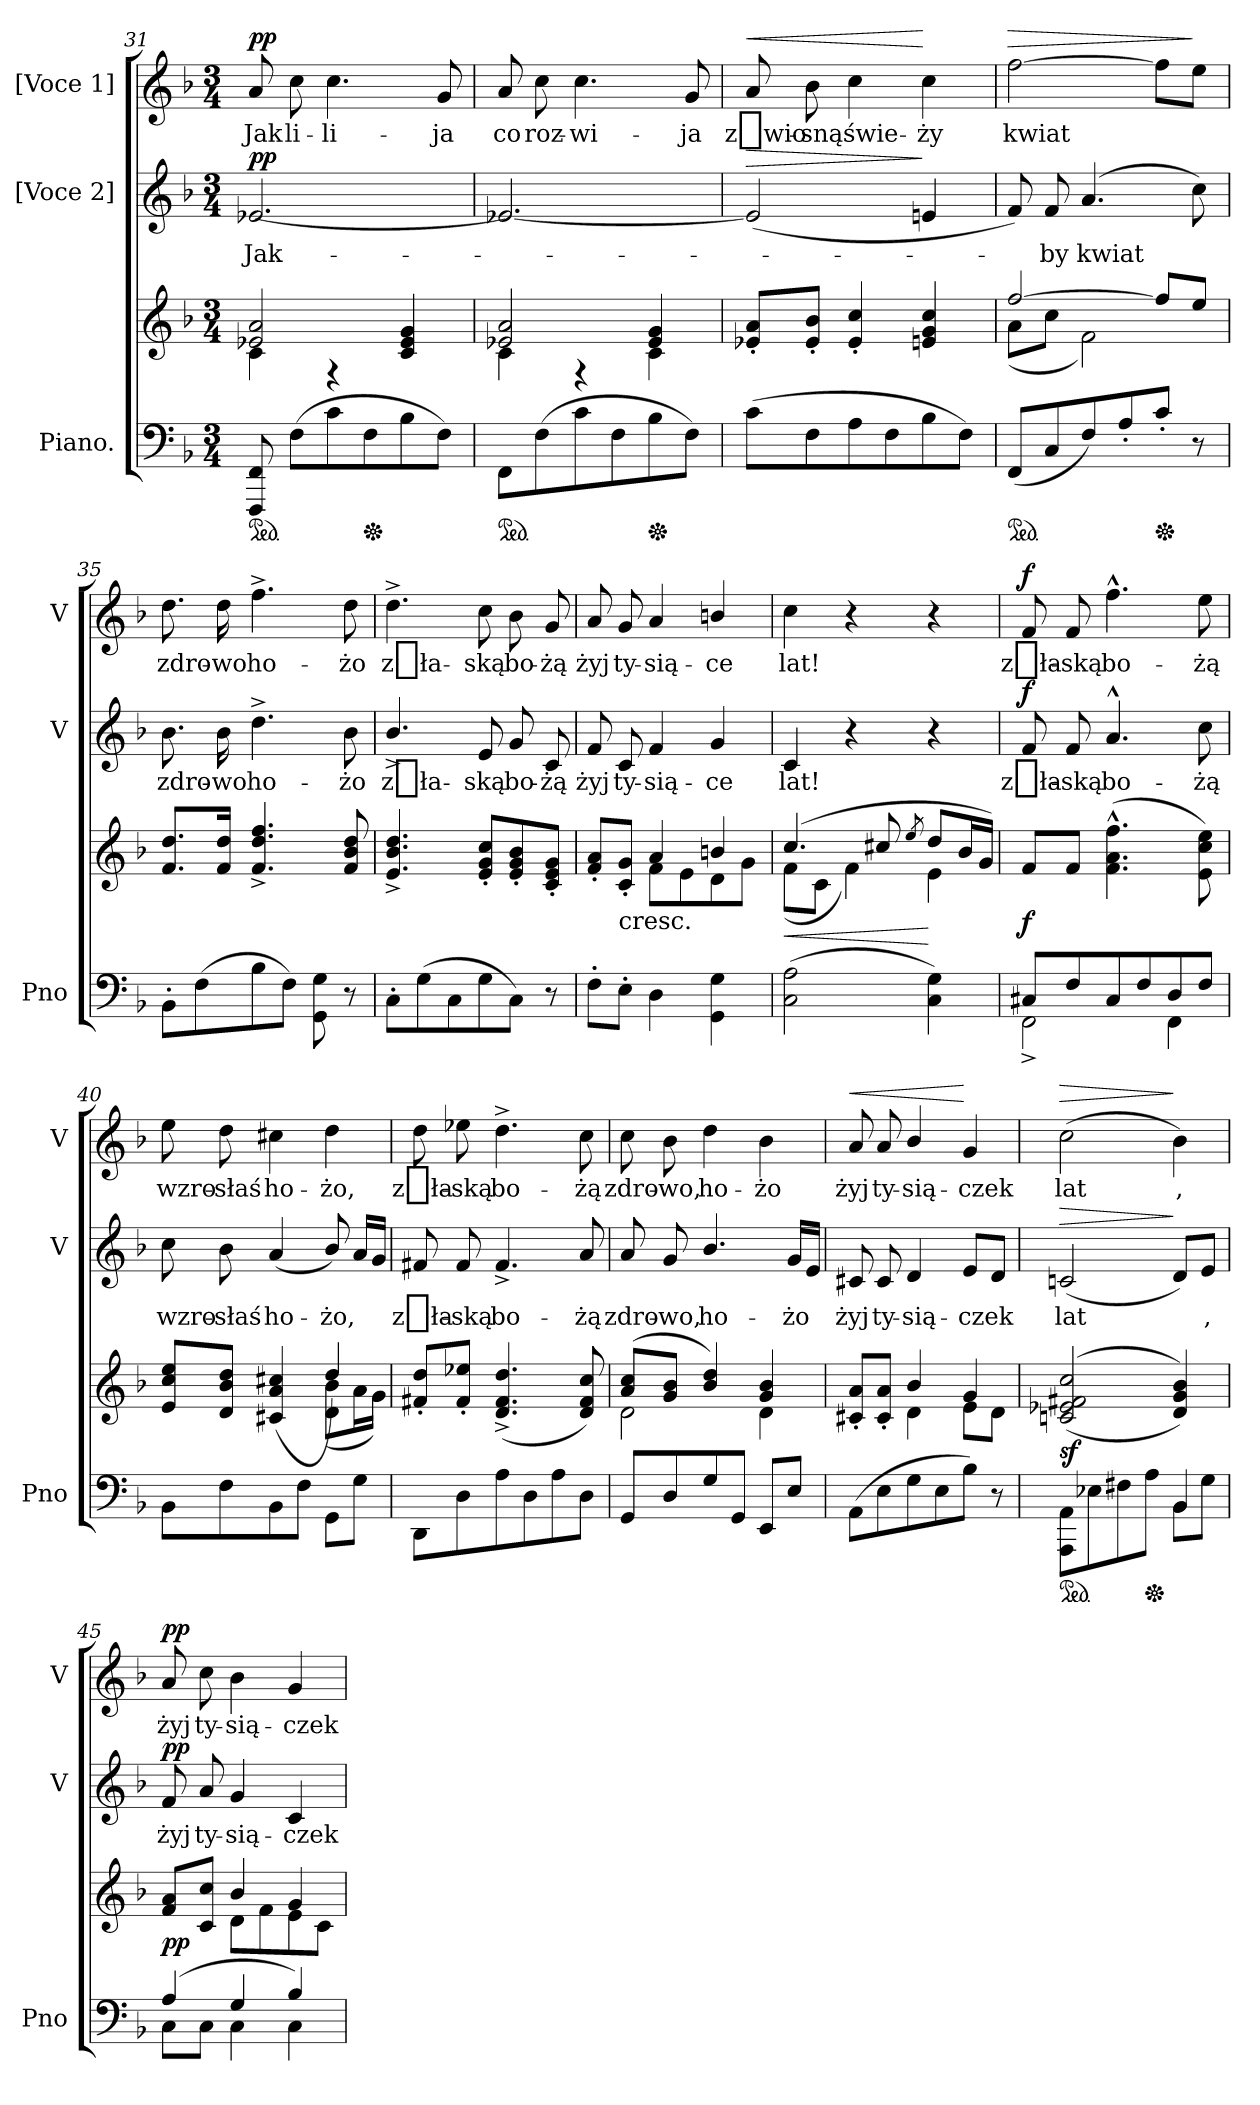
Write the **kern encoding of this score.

**kern	**kern	**dynam	**kern	**text	**dynam	**kern	**text	**dynam
*part3	*part3	*part3	*part2	*part2	*part2	*part1	*part1	*part1
*staff4	*staff3	*staff3/4	*staff2	*staff2	*staff2	*staff1	*staff1	*staff1
*I"Piano.	*	*	*I"[Voce 2]	*	*	*I"[Voce 1]	*	*
*I'Pno	*	*	*I'V	*	*	*I'V	*	*
*clefF4	*clefG2	*	*clefG2	*	*	*clefG2	*	*
*k[b-]	*k[b-]	*	*k[b-]	*	*	*k[b-]	*	*
*F:	*F:	*	*F:	*	*	*F:	*	*
*M3/4	*M3/4	*	*M3/4	*	*	*M3/4	*	*
=31	=31	=31	=31	=31	=31	=31	=31	=31
*	*^	*	*	*	*	*	*	*
!	!	!	!	!	!	!LO:DY:a	!	!	!LO:DY:a
*ped	*	*	*	*	*	*	*	*	*
8FFF/ 8FF/	2e-X/ 2a/	4c\	.	[2.e-X/	Jak-	pp	8a/	Jak	pp
(8F\L	.	.	.	.	.	.	8cc\	li-	.
8c\	.	4r	.	.	.	.	4.cc\	-li-	.
*Xped	*	*	*	*	*	*	*	*	*
8F\	.	.	.	.	.	.	.	.	.
8B-\	4c/ 4e-/ 4g/	4ryy	.	.	.	.	.	.	.
8F\J)	.	.	.	.	.	.	8g/	-ja	.
=32	=32	=32	=32	=32	=32	=32	=32	=32	=32
*ped	*	*	*	*	*	*	*	*	*
8FF\L	2e-X/ 2a/	4c\	.	2.e-X/_	.	.	8a/	co	.
(8F\	.	.	.	.	.	.	8cc\	roz-	.
8c\	.	4r	.	.	.	.	4.cc\	-wi-	.
8F\	.	.	.	.	.	.	.	.	.
*Xped	*	*	*	*	*	*	*	*	*
8B-\	4e-/ 4g/	4c\	.	.	.	.	.	.	.
8F\J)	.	.	.	.	.	.	8g/	-ja	.
*	*v	*v	*	*	*	*	*	*	*
=33	=33	=33	=33	=33	=33	=33	=33	=33
!	!	!	!	!	!LO:HP:a	!	!	!LO:HP:a
(8c\L	8e-X'/ 8a'/L	.	(2e-/]	.	>	8a/	z_wio-	<
8F\	8e-'/ 8b-'/J	.	.	.	.	8b-\	-sną	.
8A\	4e-'/ 4cc'/	.	.	.	.	4cc\	świe-	.
8F\	.	.	.	.	.	.	.	.
8B-\	4en/ 4g/ 4cc/	.	4en/	.	]	4cc\	-ży	[
8F\J)	.	.	.	.	.	.	.	.
=34	=34	=34	=34	=34	=34	=34	=34	=34
*	*^	*	*	*	*	*	*	*
!	!	!	!	!	!	!	!	!	!LO:HP:a
*ped	*	*	*	*	*	*	*	*	*
(8FF/L	[2ff/	(8a\L	.	8f/)	.	.	[2ff\	kwiat	>
8C/	.	8cc\J	.	8f/	-by	.	.	.	.
8F/)	.	2f\)	.	(4.a/	kwiat	.	.	.	.
8A'/	.	.	.	.	.	.	.	.	.
*Xped	*	*	*	*	*	*	*	*	*
8c'/J	8ff/L]	.	.	.	.	.	8ff\L]	.	.
8r	8ee/J	.	.	8cc\)	.	.	8ee\J	.	]
*	*v	*v	*	*	*	*	*	*	*
=35	=35	=35	=35	=35	=35	=35	=35	=35
8BB-'\L	8.f/ 8.dd/L	.	8.b-\	zdro-	.	8.dd\	zdro-	.
(8F\	.	.	.	.	.	.	.	.
.	16f/ 16dd/Jk	.	16b-\	-wo	.	16dd\	-wo	.
8B-\	4.f^/ 4.dd^/ 4.ff^/	.	4.dd^\	ho-	.	4.ff^\	ho-	.
8F\J)	.	.	.	.	.	.	.	.
8GG\ 8G\	.	.	.	.	.	.	.	.
8r	8f/ 8b-/ 8dd/	.	8b-\	-żo	.	8dd\	-żo	.
=36	=36	=36	=36	=36	=36	=36	=36	=36
8C'\L	4.e^/ 4.b-^/ 4.dd^/	.	4.b-^/	z_ła-	.	4.dd^\	z_ła-	.
(8G\	.	.	.	.	.	.	.	.
8C\	.	.	.	.	.	.	.	.
8G\	8e'/ 8g'/ 8cc'/L	.	8e/	-ską	.	8cc\	-ską	.
8C\J)	8e'/ 8g'/ 8b-'/	.	8g/	bo-	.	8b-\	bo-	.
8r	8c'/ 8e'/ 8g'/J	.	8c/	-żą	.	8g/	-żą	.
=37	=37	=37	=37	=37	=37	=37	=37	=37
*	*^	*	*	*	*	*	*	*
8F'\L	8f'/ 8a'/L	4ryy	.	8f/	żyj	.	8a/	żyj	.
!	!LO:TX:c:t=cresc.	!	!	!	!	!	!	!	!
8E'\J	8c'/ 8g'/J	.	.	8c/	ty-	.	8g/	ty-	.
4D\	4a/	8f\L	.	4f/	-sią-	.	4a/	-sią-	.
.	.	8e\	.	.	.	.	.	.	.
4GG\ 4G\	4bn/	8d\	.	4g/	-ce	.	4bn/	-ce	.
.	.	8g\J	.	.	.	.	.	.	.
=38	=38	=38	=38	=38	=38	=38	=38	=38	=38
(2C\ 2A\	(4.cc/	(>8f\L	<	4c/	lat!	.	4cc\	lat!	.
.	.	8c\J	.	.	.	.	.	.	.
.	.	4f\)	.	4r	.	.	4r	.	.
.	8cc#X/	.	.	.	.	.	.	.	.
.	8qee/	.	.	.	.	.	.	.	.
4C\ 4G\)	8dd/L	4e\	[	4r	.	.	4r	.	.
.	16b-/L	.	.	.	.	.	.	.	.
.	16g/JJ)	.	.	.	.	.	.	.	.
*	*v	*v	*	*	*	*	*	*	*
=39	=39	=39	=39	=39	=39	=39	=39	=39
*^	*	*	*	*	*	*	*	*
!	!	!	!	!	!	!LO:DY:a	!	!	!LO:DY:a
8C#X/L	2FF^\	8f/L	f	8f/	z_ła-	f	8f/	z_ła-	f
8F/	.	8f/J	.	8f/	-ską	.	8f/	-ską	.
8C#/	.	(4.f^^\ 4.a^^\ 4.ff^^\	.	4.a^^/	bo-	.	4.ff^^\	bo-	.
8F/	.	.	.	.	.	.	.	.	.
8D/	4FF\	.	.	.	.	.	.	.	.
8F/J	.	8e\ 8cc\ 8ee\)	.	8cc\	-żą	.	8ee\	-żą	.
*v	*v	*	*	*	*	*	*	*	*
=40	=40	=40	=40	=40	=40	=40	=40	=40
*	*^	*	*	*	*	*	*	*
8BB-\L	8e/ 8cc/ 8ee/L	2ryy	.	8cc\	wzro-	.	8ee\	wzro-	.
8F\	8d/ 8b-/ 8dd/J	.	.	8b-\	-słaś	.	8dd\	-słaś	.
8BB-\	(>4c#X/ 4a/ 4cc#X/	.	.	(4a/	ho-	.	4cc#X\	ho-	.
8F\J	.	.	.	.	.	.	.	.	.
8GG\L	4dd/)	(>8d\ 8b-\L	.	8b-/)	-żo,	.	4dd\	-żo,	.
8G\J	.	16a\L	.	16a/LL	.	.	.	.	.
.	.	16g\JJ)	.	16g/JJ	.	.	.	.	.
*	*v	*v	*	*	*	*	*	*	*
=41	=41	=41	=41	=41	=41	=41	=41	=41
8DD\L	8f#X'/ 8dd'/L	.	8f#X/	z_ła-	.	8dd\	z_ła-	.
8D\	8f#'/ 8ee-X'/J	.	8f#/	-ską	.	8ee-X\	-ską	.
8A\	(>4.d^/ 4.f#^/ 4.dd^/	.	4.f#^/	bo-	.	4.dd^\	bo-	.
8D\	.	.	.	.	.	.	.	.
8A\	.	.	.	.	.	.	.	.
8D\J	8d/ 8f#/ 8cc/)	.	8a/	-żą	.	8cc\	-żą	.
=42	=42	=42	=42	=42	=42	=42	=42	=42
*	*^	*	*	*	*	*	*	*
8GG/L	(<8a/ 8cc/L	2d\	.	8a/	zdro-	.	8cc\	zdro-	.
8D/	8g/ 8b-/J	.	.	8g/	-wo,	.	8b-\	-wo,	.
8G/	4b-/ 4dd/)	.	.	4.b-/	ho-	.	4dd\	ho-	.
8GG/J	.	.	.	.	.	.	.	.	.
8EE/L	4g/ 4b-/	4d\	.	.	.	.	4b-\	-żo	.
8E/J	.	.	.	16g/LL	-żo	.	.	.	.
.	.	.	.	16e/JJ	.	.	.	.	.
=43	=43	=43	=43	=43	=43	=43	=43	=43	=43
!	!	!	!	!	!	!	!	!	!LO:HP:a
(8AA\L	8c#X'/ 8a'/L	4ryy	.	8c#X/	żyj	.	8a/	-żyj	<
8E\	8c#'/ 8a'/J	.	.	8c#/	ty-	.	8a/	ty-	.
8G\	4b-/	4d\	.	4d/	-sią-	.	4b-/	-sią-	.
8E\	.	.	.	.	.	.	.	.	.
8B-\J)	4g/	8e\L	.	8e/L	-czek	.	4g/	-czek	[
8r	.	8d\J	.	8d/J	.	.	.	.	.
=44	=44	=44	=44	=44	=44	=44	=44	=44	=44
*^	*	*	*	*	*	*	*	*	*
!	!	!	!	!	!	!	!LO:HP:a	!	!	!LO:HP:a
*	*	*v	*v	*	*	*	*	*	*	*
*ped	*	*	*	*	*	*	*	*	*
8AAA\ 8AA\L	2ryy	(<(>2cn/ 2e-X/ 2f#X/ 2cc/	sf	(2cn/	lat	>	(2cc\	lat	>
8E-X\	.	.	.	.	.	.	.	.	.
8F#X\	.	.	.	.	.	.	.	.	.
*Xped	*	*	*	*	*	*	*	*	*
8A\J	.	.	.	.	.	.	.	.	.
4BB-/	8BB-\L	4d/ 4g/ 4b-/))	.	8d/L)	.	]	4b-\)	,	]
.	8G\J	.	.	8e/J	,	.	.	.	.
=45	=45	=45	=45	=45	=45	=45	=45	=45	=45
*	*	*^	*	*	*	*	*	*	*
!	!	!	!	!	!	!	!LO:DY:a	!	!	!LO:DY:a
(4A/	8C\L	8f/ 8a/L	4ryy	pp	8f/	żyj	pp	8a/	żyj	pp
.	8C\J	8c/ 8cc/J	.	.	8a/	ty-	.	8cc\	ty-	.
4G/	4C\	4b-/	8d\L	.	4g/	-sią-	.	4b-\	-sią-	.
.	.	.	8f\	.	.	.	.	.	.	.
4B-/)	4C\	4g/	8e\	.	4c/	-czek	.	4g/	-czek	.
.	.	.	8c\J	.	.	.	.	.	.	.
*v	*v	*	*	*	*	*	*	*	*	*
*	*v	*v	*	*	*	*	*	*	*
=	=	=	=	=	=	=	=	=
*-	*-	*-	*-	*-	*-	*-	*-	*-
